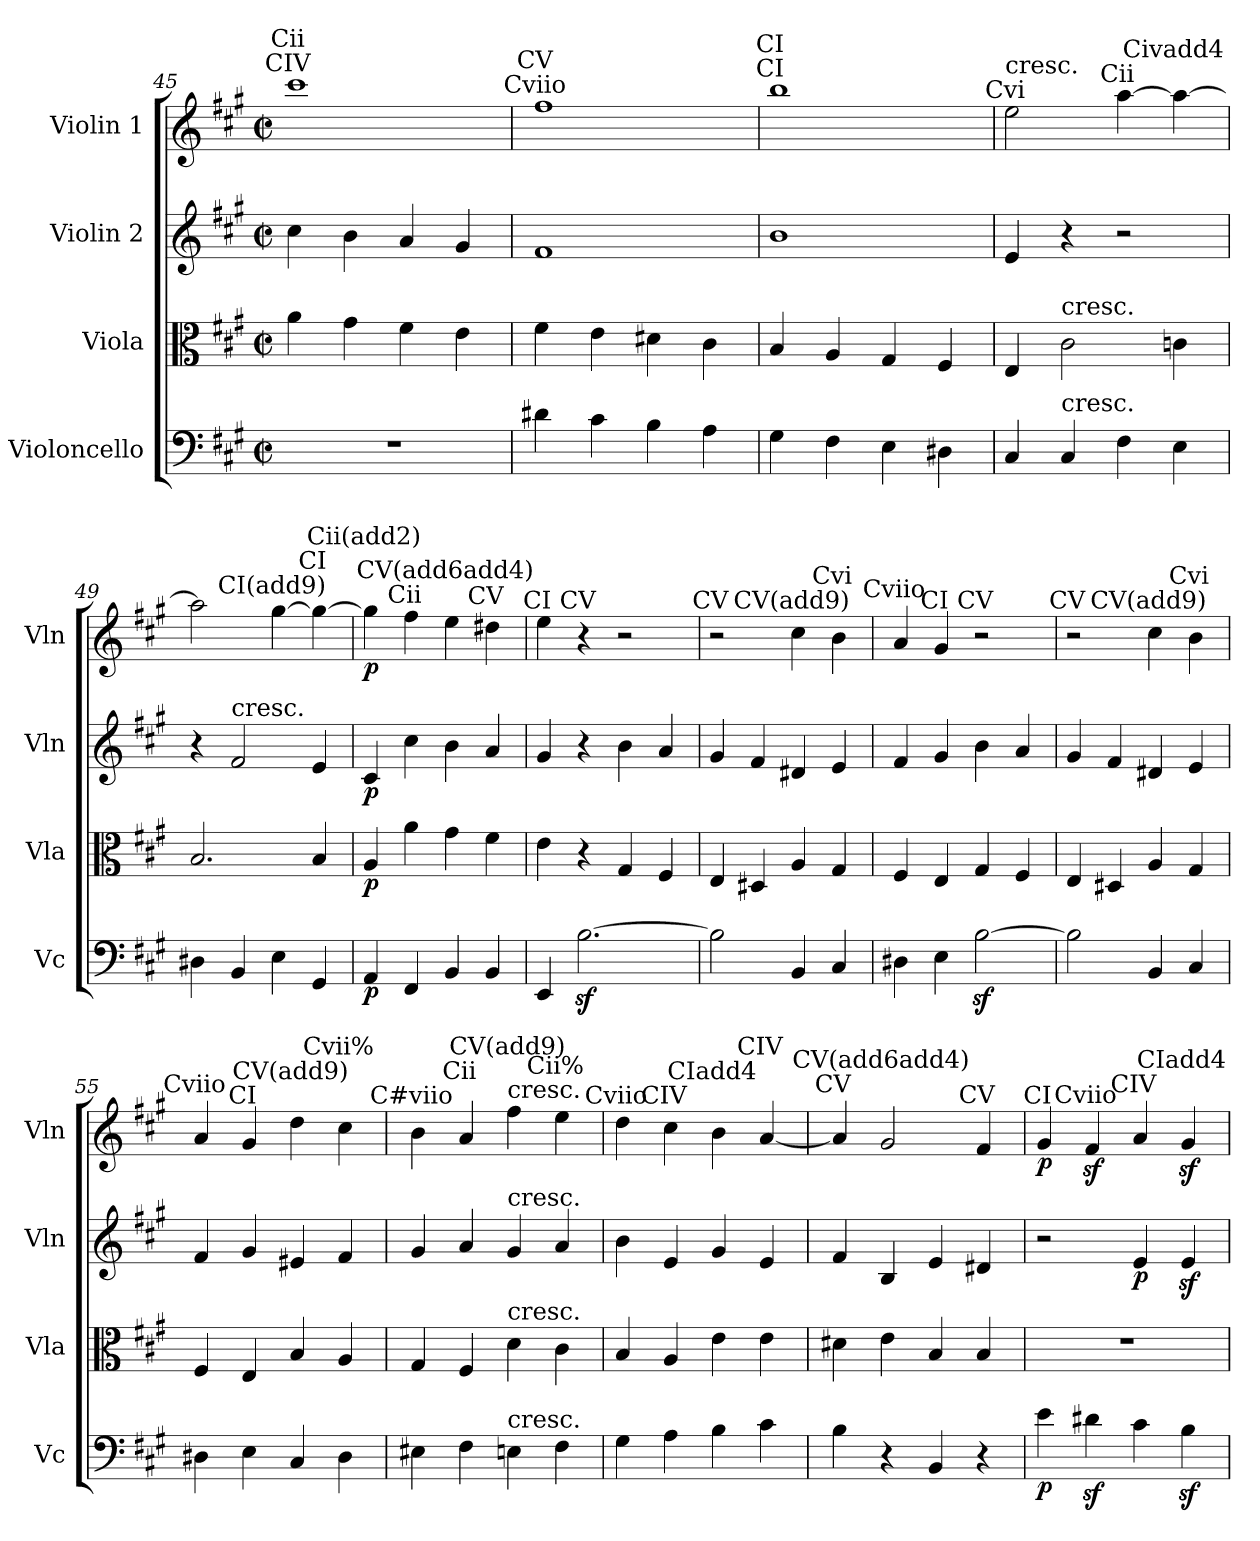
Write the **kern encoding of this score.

**kern	**dynam	**kern	**dynam	**kern	**dynam	**kern	**dynam
*part4	*part4	*part3	*part3	*part2	*part2	*part1	*part1
*staff4	*staff4	*staff3	*staff3	*staff2	*staff2	*staff1	*staff1
*I"Violoncello	*	*I"Viola	*	*I"Violin 2	*	*I"Violin 1	*
*I'Vc	*	*I'Vla	*	*I'Vln	*	*I'Vln	*
*clefF4	*	*clefC3	*	*clefG2	*	*clefG2	*
*k[f#c#g#]	*	*k[f#c#g#]	*	*k[f#c#g#]	*	*k[f#c#g#]	*
*A:	*	*A:	*	*A:	*	*A:	*
*M2/2	*	*M2/2	*	*M2/2	*	*M2/2	*
*met(c|)	*	*met(c|)	*	*met(c|)	*	*met(c|)	*
=45X	=45X	=45X	=45X	=45X	=45X	=45X	=45X
!	!	!	!	!	!	!LO:TX:a:cj:t=CIV	!
!	!	!	!	!	!	!LO:TX:a:cj:t=Cii	!
1r	.	4a\	.	4cc#\	.	1ccc#	.
.	.	4g#\	.	4b\	.	.	.
.	.	4f#\	.	4a/	.	.	.
.	.	4e\	.	4g#/	.	.	.
=46X	=46X	=46X	=46X	=46X	=46X	=46X	=46X
!	!	!	!	!	!	!LO:TX:a:cj:t=Cviio	!
!	!	!	!	!	!	!LO:TX:a:cj:t=CV	!
4d#X\	.	4f#\	.	1f#	.	1ff#	.
4c#\	.	4e\	.	.	.	.	.
4B\	.	4d#X\	.	.	.	.	.
4A\	.	4c#\	.	.	.	.	.
!!LO:PB:g=z
=47X	=47X	=47X	=47X	=47X	=47X	=47X	=47X
!	!	!	!	!	!	!LO:TX:a:cj:t=CI	!
!	!	!	!	!	!	!LO:TX:a:cj:t=CI	!
4G#\	.	4B/	.	1b	.	1bb	.
4F#\	.	4A/	.	.	.	.	.
4E\	.	4G#/	.	.	.	.	.
4D#X\	.	4F#/	.	.	.	.	.
=48X	=48X	=48X	=48X	=48X	=48X	=48X	=48X
!	!	!	!	!	!	!LO:TX:a:cj:t=Cvi	!
!	!	!	!	!	!	!LO:TX:a:t=cresc.	!
4C#/	.	4E/	.	4e/	.	2ee\	.
!	!	!LO:TX:a:t=cresc.	!	!	!	!	!
!LO:TX:a:t=cresc.	!	!	!	!	!	!	!
4C#/	.	2c#\	.	4r	.	.	.
!	!	!	!	!	!	!LO:TX:a:cj:t=Cii	!
4F#\	.	.	.	2r	.	[4aa\	.
!	!	!	!	!	!	!LO:TX:a:cj:t=Civadd4	!
4E\	.	4cn\	.	.	.	4aa\_	.
=49X	=49X	=49X	=49X	=49X	=49X	=49X	=49X
4D#X\	.	2.B/	.	4r	.	2aa\]	.
!	!	!	!	!LO:TX:a:t=cresc.	!	!	!
4BB/	.	.	.	2f#/	.	.	.
!	!	!	!	!	!	!LO:TX:a:cj:t=CI(add9)	!
4E\	.	.	.	.	.	[4gg#\	.
!	!	!	!	!	!	!LO:TX:a:cj:t=CI	!
4GG#/	.	4B/	.	4e/	.	4gg#\_	.
=50X	=50X	=50X	=50X	=50X	=50X	=50X	=50X
!	!	!	!	!	!	!LO:TX:a:cj:t=Cii(add2)	!
!	!LO:DY:b	!	!LO:DY:b	!	!LO:DY:b	!	!LO:DY:b
4AA/	p	4A/	p	4c#/	p	4gg#\]	p
!	!	!	!	!	!	!LO:TX:a:cj:t=Cii	!
4FF#/	.	4a\	.	4cc#\	.	4ff#\	.
!	!	!	!	!	!	!LO:TX:a:cj:t=CV(add6add4)	!
4BB/	.	4g#\	.	4b\	.	4ee\	.
!	!	!	!	!	!	!LO:TX:a:cj:t=CV	!
4BB/	.	4f#\	.	4a/	.	4dd#X\	.
=51X	=51X	=51X	=51X	=51X	=51X	=51X	=51X
!	!	!	!	!	!	!LO:TX:a:cj:t=CI	!
4EE/	.	4e\	.	4g#/	.	4ee\	.
!	!	!	!	!	!	!LO:TX:a:cj:t=CV	!
[2.Bz<\	.	4r	.	4r	.	4r	.
.	.	4G#/	.	4b\	.	2r	.
.	.	4F#/	.	4a/	.	.	.
!!LO:LB:g=z
=52X	=52X	=52X	=52X	=52X	=52X	=52X	=52X
!	!	!	!	!	!	!LO:TX:a:cj:t=CV	!
2B\]	.	4E/	.	4g#/	.	2r	.
.	.	4D#X/	.	4f#/	.	.	.
!	!	!	!	!	!	!LO:TX:a:cj:t=CV(add9)	!
4BB/	.	4A/	.	4d#X/	.	4cc#\	.
!	!	!	!	!	!	!LO:TX:a:cj:t=Cvi	!
4C#/	.	4G#/	.	4e/	.	4b\	.
=53X	=53X	=53X	=53X	=53X	=53X	=53X	=53X
!	!	!	!	!	!	!LO:TX:a:cj:t=Cviio	!
4D#X\	.	4F#/	.	4f#/	.	4a/	.
!	!	!	!	!	!	!LO:TX:a:cj:t=CI	!
4E\	.	4E/	.	4g#/	.	4g#/	.
!	!	!	!	!	!	!LO:TX:a:cj:t=CV	!
[2Bz<\	.	4G#/	.	4b\	.	2r	.
.	.	4F#/	.	4a/	.	.	.
=54X	=54X	=54X	=54X	=54X	=54X	=54X	=54X
!	!	!	!	!	!	!LO:TX:a:cj:t=CV	!
2B\]	.	4E/	.	4g#/	.	2r	.
.	.	4D#X/	.	4f#/	.	.	.
!	!	!	!	!	!	!LO:TX:a:cj:t=CV(add9)	!
4BB/	.	4A/	.	4d#X/	.	4cc#\	.
!	!	!	!	!	!	!LO:TX:a:cj:t=Cvi	!
4C#/	.	4G#/	.	4e/	.	4b\	.
=55X	=55X	=55X	=55X	=55X	=55X	=55X	=55X
!	!	!	!	!	!	!LO:TX:a:cj:t=Cviio	!
4D#X\	.	4F#/	.	4f#/	.	4a/	.
!	!	!	!	!	!	!LO:TX:a:cj:t=CI	!
4E\	.	4E/	.	4g#/	.	4g#/	.
!	!	!	!	!	!	!LO:TX:a:cj:t=CV(add9)	!
4C#/	.	4B/	.	4e#X/	.	4dd\	.
!	!	!	!	!	!	!LO:TX:a:cj:t=Cvii%	!
4D#\	.	4A/	.	4f#/	.	4cc#\	.
!!LO:PB:g=z
=56X	=56X	=56X	=56X	=56X	=56X	=56X	=56X
!	!	!	!	!	!	!LO:TX:a:cj:t=C#viio	!
4E#X\	.	4G#/	.	4g#/	.	4b\	.
!	!	!	!	!	!	!LO:TX:a:cj:t=Cii	!
4F#\	.	4F#/	.	4a/	.	4a/	.
!	!	!	!	!	!	!LO:TX:a:cj:t=CV(add9)	!
!	!	!	!	!	!	!LO:TX:a:t=cresc.	!
!	!	!	!	!LO:TX:a:t=cresc.	!	!	!
!	!	!LO:TX:a:t=cresc.	!	!	!	!	!
!LO:TX:a:t=cresc.	!	!	!	!	!	!	!
4En\	.	4d\	.	4g#/	.	4ff#\	.
!	!	!	!	!	!	!LO:TX:a:cj:t=Cii%	!
4F#\	.	4c#\	.	4a/	.	4ee\	.
!!LO:LB:g=z
=57X	=57X	=57X	=57X	=57X	=57X	=57X	=57X
!	!	!	!	!	!	!LO:TX:a:cj:t=Cviio	!
4G#\	.	4B/	.	4b\	.	4dd\	.
!	!	!	!	!	!	!LO:TX:a:cj:t=CIV	!
4A\	.	4A/	.	4e/	.	4cc#\	.
!	!	!	!	!	!	!LO:TX:a:cj:t=CIadd4	!
4B\	.	4e\	.	4g#/	.	4b\	.
!	!	!	!	!	!	!LO:TX:a:cj:t=CIV	!
4c#\	.	4e\	.	4e/	.	[4a/	.
=58X	=58X	=58X	=58X	=58X	=58X	=58X	=58X
!	!	!	!	!	!	!LO:TX:a:cj:t=CV	!
4B\	.	4d#X\	.	4f#/	.	4a/]	.
!	!	!	!	!	!	!LO:TX:a:cj:t=CV(add6add4)	!
4r	.	4e\	.	4B/	.	2g#/	.
4BB/	.	4B/	.	4e/	.	.	.
!	!	!	!	!	!	!LO:TX:a:cj:t=CV	!
4r	.	4B/	.	4d#X/	.	4f#/	.
=59X	=59X	=59X	=59X	=59X	=59X	=59X	=59X
!	!	!	!	!	!	!LO:TX:a:cj:t=CI	!
!	!LO:DY:b	!	!	!	!	!	!LO:DY:b
4e\	p	1r	.	2r	.	4g#/	p
!	!	!	!	!	!	!LO:TX:a:cj:t=Cviio	!
4d#Xz<\	.	.	.	.	.	4f#z</	.
!	!	!	!	!	!	!LO:TX:a:cj:t=CIV	!
!	!	!	!	!	!LO:DY:b	!	!
4c#\	.	.	.	4e/	p	4a/	.
!	!	!	!	!	!	!LO:TX:a:cj:t=CIadd4	!
4Bz<\	.	.	.	4ez</	.	4g#z</	.
=	=	=	=	=	=	=	=
*-	*-	*-	*-	*-	*-	*-	*-
